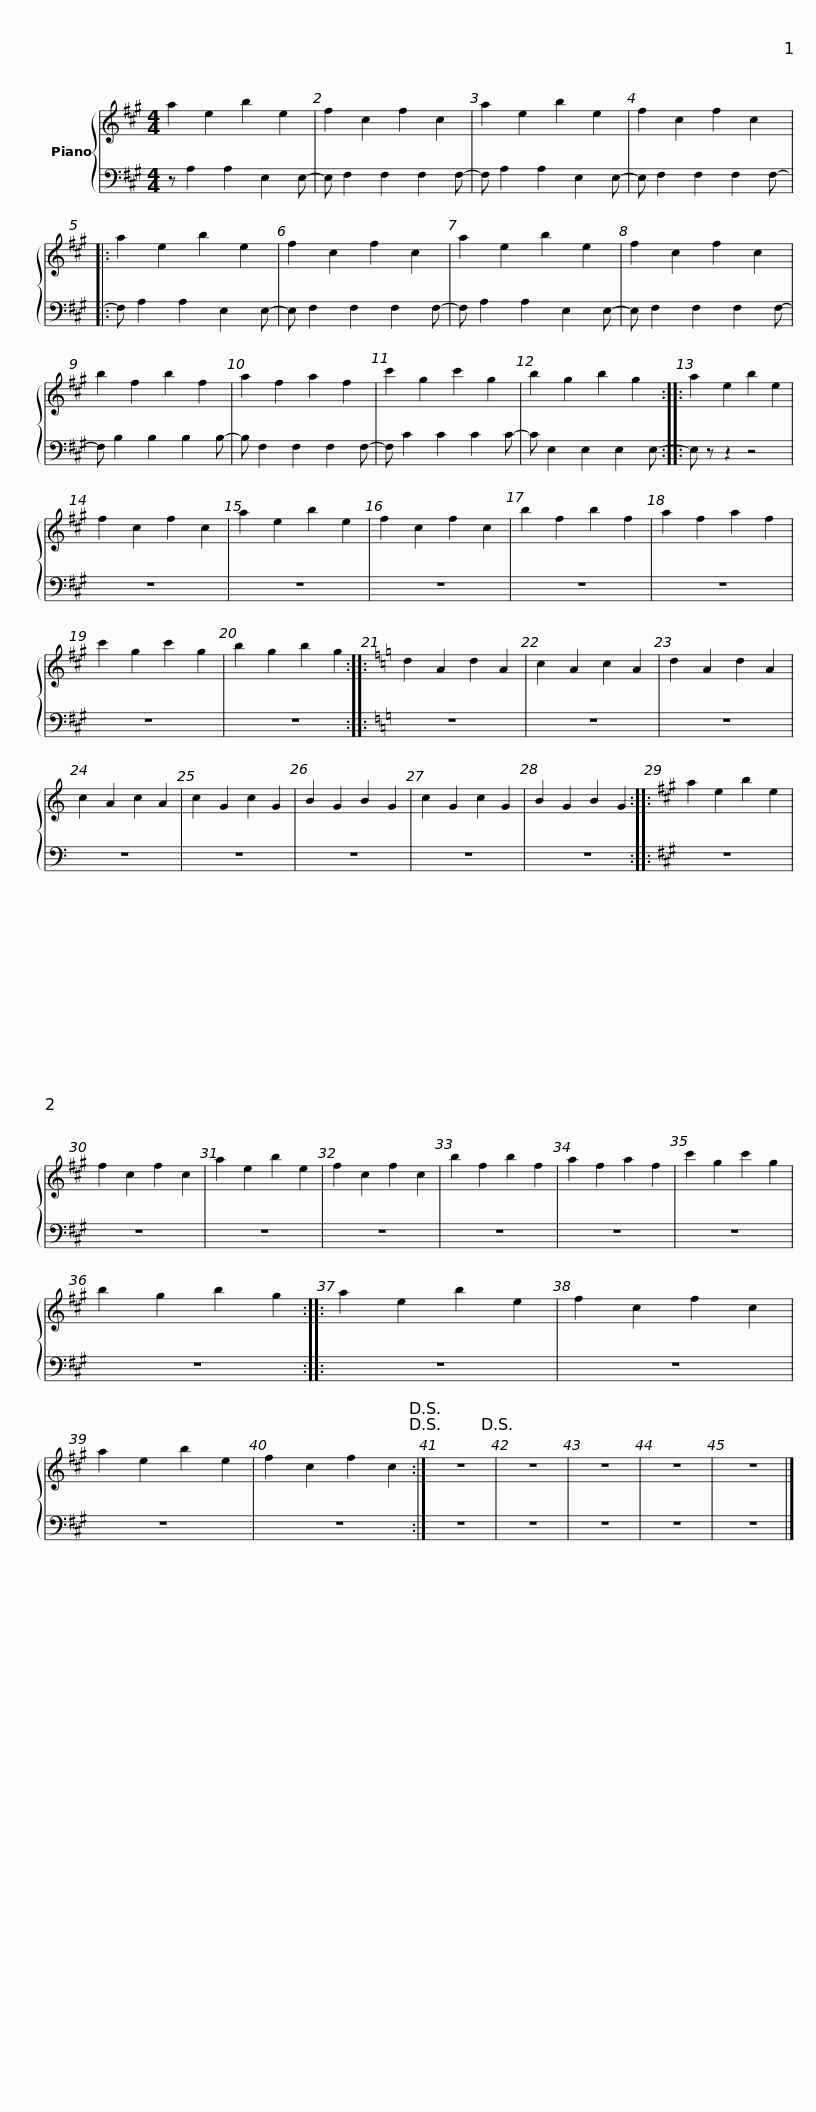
X:1
%%score { 1 | 2 }
L:1/8
M:4/4
I:linebreak $
K:A
V:1 treble
V:2 bass
V:1
 a2 e2 b2 e2 | f2 c2 f2 c2 | a2 e2 b2 e2 | f2 c2 f2 c2 |:$ a2 e2 b2 e2 | %5
 f2 c2 f2 c2 | a2 e2 b2 e2 | f2 c2 f2 c2 |$ b2 f2 b2 f2 | a2 f2 a2 f2 | %10
 c'2 g2 c'2 g2 | b2 g2 b2 g2 ::$ a2 e2 b2 e2 | f2 c2 f2 c2 | a2 e2 b2 e2 | %15
 f2 c2 f2 c2 |$ b2 f2 b2 f2 | a2 f2 a2 f2 | c'2 g2 c'2 g2 | b2 g2 b2 g2 ::$ %20
[K:C] d2 A2 d2 A2 | c2 A2 c2 A2 | d2 A2 d2 A2 | c2 A2 c2 A2 |$ c2 G2 c2 G2 | %25
 B2 G2 B2 G2 | c2 G2 c2 G2 | B2 G2 B2 G2 ::$[K:A] a2 e2 b2 e2 | f2 c2 f2 c2 | %30
 a2 e2 b2 e2 | f2 c2 f2 c2 |$ b2 f2 b2 f2 | a2 f2 a2 f2 | c'2 g2 c'2 g2 | %35
 b2 g2 b2 g2 ::$ a2 e2 b2 e2 | f2 c2 f2 c2 | a2 e2 b2 e2 | f2 c2 f2 c2!D.S.!!D.S.! :|$ %40
 z8!D.S.! | z8 | z8 | z8 | z8 |] %45
V:2
 z A,2 A,2 E,2 E,- | E, F,2 F,2 F,2 F,- | F, A,2 A,2 E,2 E,- | E, F,2 F,2 F,2 F,- |:$ F, A,2 A,2 E,2 E,- | %5
 E, F,2 F,2 F,2 F,- | F, A,2 A,2 E,2 E,- | E, F,2 F,2 F,2 F,- |$ F, B,2 B,2 B,2 B,- | B, F,2 F,2 F,2 F,- | %10
 F, C2 C2 C2 C- | C E,2 E,2 E,2 E,- ::$ E, z z2 z4 | z8 | z8 | %15
 z8 |$ z8 | z8 | z8 | z8 ::$ %20
[K:C] z8 | z8 | z8 | z8 |$ z8 | %25
 z8 | z8 | z8 ::$[K:A] z8 | z8 | %30
 z8 | z8 |$ z8 | z8 | z8 | %35
 z8 ::$ z8 | z8 | z8 | z8 :|$ %40
 z8 | z8 | z8 | z8 | z8 |] %45
